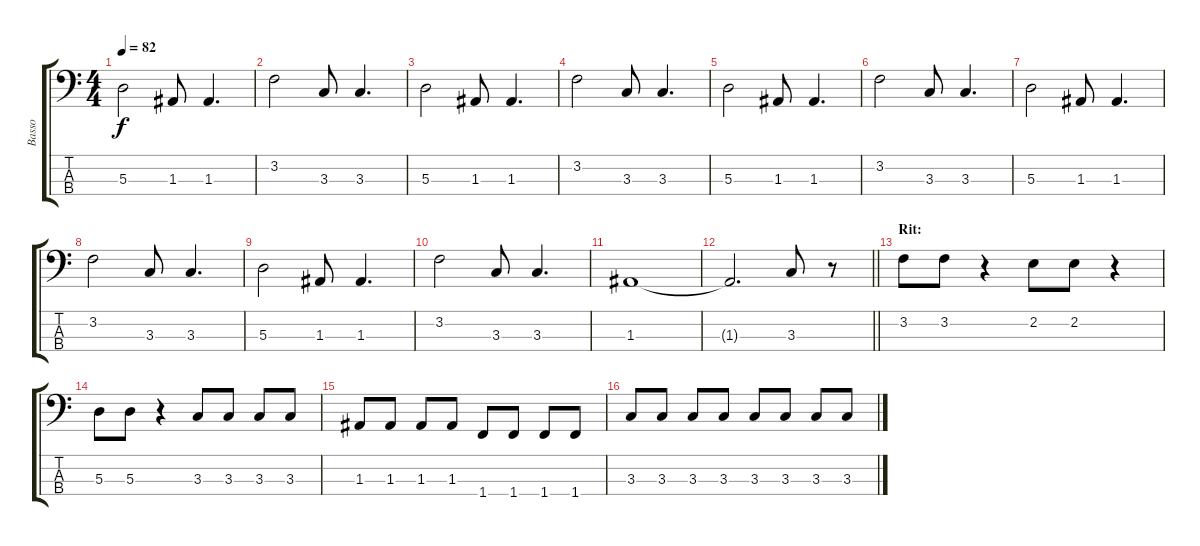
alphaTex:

\track ("Basso" "Basso") {instrument electricbasspick}
\staff {score tabs}
\tuning (G2 D2 A1 E1) {hide}
\ts (4 4)
\tempo 82
\clef f4
\ks c
5.3.2{dy f} 1.3.8 1.3.4{d} |
3.2.2 3.3.8 3.3.4{d} |
5.3.2 1.3.8 1.3.4{d} |
3.2.2 3.3.8 3.3.4{d} |
5.3.2 1.3.8 1.3.4{d} |
3.2.2 3.3.8 3.3.4{d} |
5.3.2 1.3.8 1.3.4{d} |
3.2.2 3.3.8 3.3.4{d} |
5.3.2 1.3.8 1.3.4{d} |
3.2.2 3.3.8 3.3.4{d} |
1.3.1 |
\barLineRight lightlight
1.3{t}.2{d} 3.3.8 r.8 |
\section ("" "Rit:")
3.2.8 3.2.8 r.4 2.2.8 2.2.8 r.4 |
5.3.8 5.3.8 r.4 3.3.8 3.3.8 3.3.8 3.3.8 |
1.3.8 1.3.8 1.3.8 1.3.8 1.4.8 1.4.8 1.4.8 1.4.8 |
3.3.8 3.3.8 3.3.8 3.3.8 3.3.8 3.3.8 3.3.8 3.3.8
